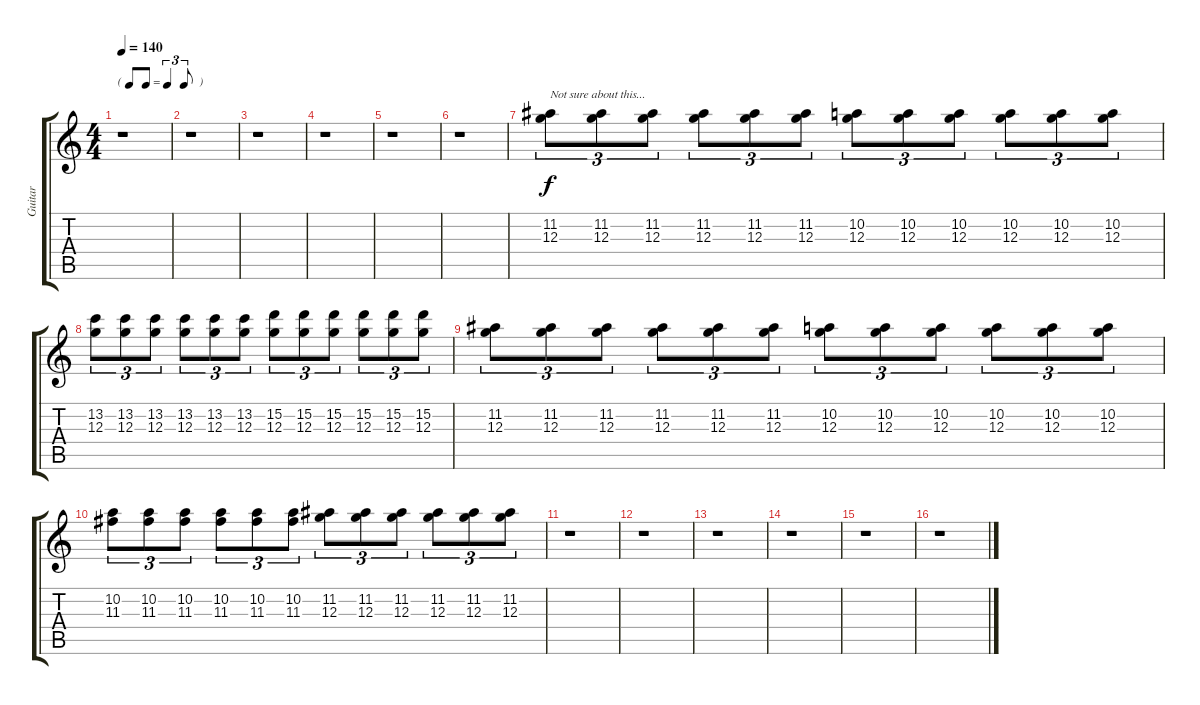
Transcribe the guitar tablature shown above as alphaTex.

\track ("Guitar" "Guitar") {instrument distortionguitar}
\staff {score tabs}
\tuning (E4 B3 G3 D3 A2 D2) {hide}
\ts (4 4)
\tf triplet8th
\tempo 140
\clef g2
\ks c
r.1{dy f} |
r.1 |
r.1 |
r.1 |
r.1 |
r.1 |
(11.2 12.3).8{tu (3 2) txt "Not sure about this..." volume 11} (11.2 12.3).8{tu (3 2)} (11.2 12.3).8{tu (3 2)} (11.2 12.3).8{tu (3 2)} (11.2 12.3).8{tu (3 2)} (11.2 12.3).8{tu (3 2)} (10.2 12.3).8{tu (3 2)} (10.2 12.3).8{tu (3 2)} (10.2 12.3).8{tu (3 2)} (10.2 12.3).8{tu (3 2)} (10.2 12.3).8{tu (3 2)} (10.2 12.3).8{tu (3 2)} |
(13.2 12.3).8{tu (3 2)} (13.2 12.3).8{tu (3 2)} (13.2 12.3).8{tu (3 2)} (13.2 12.3).8{tu (3 2)} (13.2 12.3).8{tu (3 2)} (13.2 12.3).8{tu (3 2)} (15.2 12.3).8{tu (3 2)} (15.2 12.3).8{tu (3 2)} (15.2 12.3).8{tu (3 2)} (15.2 12.3).8{tu (3 2)} (15.2 12.3).8{tu (3 2)} (15.2 12.3).8{tu (3 2)} |
(11.2 12.3).8{tu (3 2)} (11.2 12.3).8{tu (3 2)} (11.2 12.3).8{tu (3 2)} (11.2 12.3).8{tu (3 2)} (11.2 12.3).8{tu (3 2)} (11.2 12.3).8{tu (3 2)} (10.2 12.3).8{tu (3 2)} (10.2 12.3).8{tu (3 2)} (10.2 12.3).8{tu (3 2)} (10.2 12.3).8{tu (3 2)} (10.2 12.3).8{tu (3 2)} (10.2 12.3).8{tu (3 2)} |
(10.2 11.3).8{tu (3 2)} (10.2 11.3).8{tu (3 2)} (10.2 11.3).8{tu (3 2)} (10.2 11.3).8{tu (3 2)} (10.2 11.3).8{tu (3 2)} (10.2 11.3).8{tu (3 2)} (11.2 12.3).8{tu (3 2)} (11.2 12.3).8{tu (3 2)} (11.2 12.3).8{tu (3 2)} (11.2 12.3).8{tu (3 2)} (11.2 12.3).8{tu (3 2)} (11.2 12.3).8{tu (3 2)} |
r.1 |
r.1 |
r.1 |
r.1 |
r.1 |
r.1
